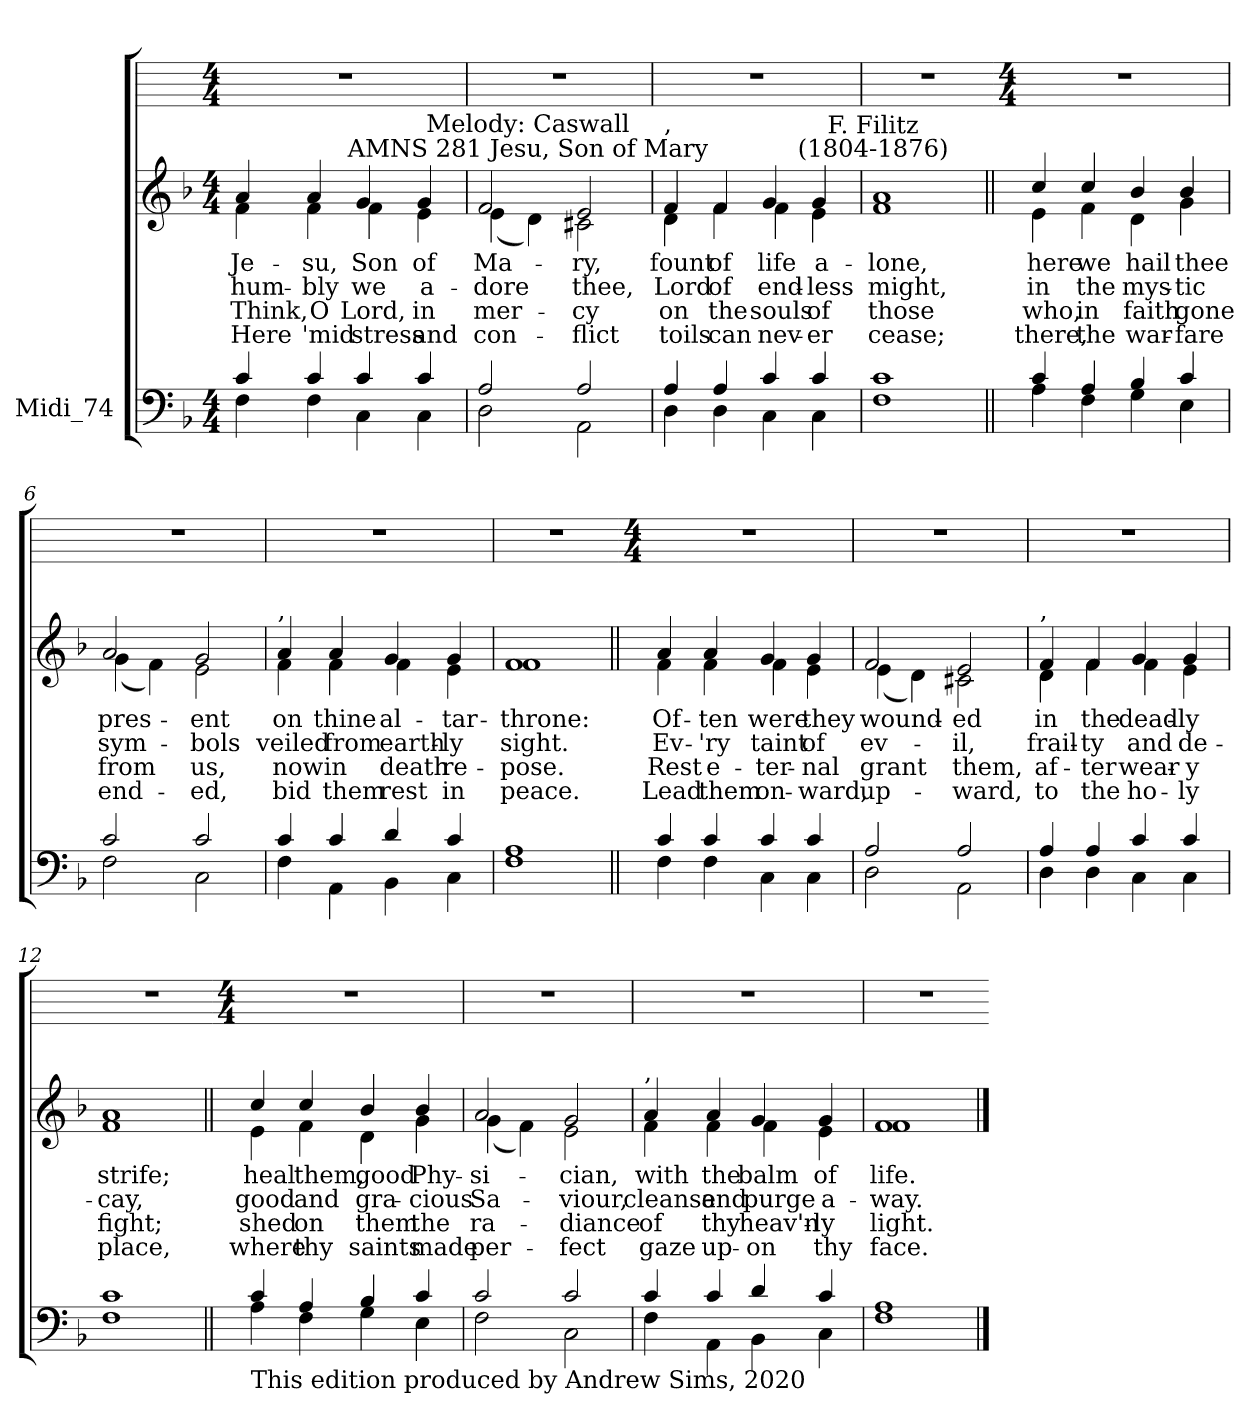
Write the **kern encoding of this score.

**kern	**kern	**text	**text	**text	**text	**kern
*part3	*part2	*part2	*part2	*part2	*part2	*part1
*staff3	*staff2	*staff2	*staff2	*staff2	*staff2	*staff1
*I"Midi_74	*	*	*	*	*	*
*clefF4	*clefG2	*	*	*	*	*
*k[b-]	*k[b-]	*	*	*	*	*
*F:	*F:	*	*	*	*	*
*M4/4	*M4/4	*	*	*	*	*M4/4
=1	=1	=1	=1	=1	=1	=1
*^	*	*	*	*	*	*
!	!	!LO:TX:a:cj:t=Translated from Swahili\nby E. S. Palmer (1856-1931)	!	!	!	!	!
!	!	!	!LO:LY:b	!LO:LY:b	!LO:LY:b	!LO:LY:b	!
*	*	*^	*	*	*	*	*
4c/	4F\	4a/	4f\	Je-	-hum-	-Think,	Here	1r
!	!	!	!	!LO:LY:b	!LO:LY:b	!LO:LY:b	!LO:LY:b	!
4c/	4F\	4a/	4f\	su,	bly	O	'mid	.
!	!	!	!	!LO:LY:b	!LO:LY:b	!LO:LY:b	!LO:LY:b	!
4c/	4C\	4g/	4f\	Son	we	Lord,	stress	.
!	!	!	!	!LO:LY:b	!LO:LY:b	!LO:LY:b	!LO:LY:b	!
4c/	4C\	4g/	4e\	of	a-	-in	and	.
=2	=2	=2	=2	=2	=2	=2	=2	=2
!	!	!	!	!LO:LY:b	!LO:LY:b	!LO:LY:b	!LO:LY:b	!
2A/	2D\	2f/	(<4e\	Ma-	-dore	mer-	-con-	1r
!	!	!	!LO:TX:a:cj:t=AMNS 281 Jesu, Son of Mary	!	!	!	!	!
!	!	!	!LO:TX:a:cj:t=Melody&colon; Caswall	!	!	!	!	!
.	.	.	4d\)	.	.	.	.	.
!	!	!	!	!LO:LY:b	!LO:LY:b	!LO:LY:b	!LO:LY:b	!
2A/	2AA\	2e/	2c#X\	-ry,	thee,	cy	flict	.
=3	=3	=3	=3	=3	=3	=3	=3	=3
!	!	!LO:TX:a:t=,	!	!	!	!	!	!
!	!	!	!	!LO:LY:b	!LO:LY:b	!LO:LY:b	!LO:LY:b	!
4A/	4D\	4f/	4d\	fount	Lord	on	toils	1r
!	!	!	!	!LO:LY:b	!LO:LY:b	!LO:LY:b	!LO:LY:b	!
4A/	4D\	4f/	4f\	of	of	the	can	.
!	!	!	!	!LO:LY:b	!LO:LY:b	!LO:LY:b	!LO:LY:b	!
4c/	4C\	4g/	4f\	life	end-	-souls	nev-	.
!	!	!	!	!LO:LY:b	!LO:LY:b	!LO:LY:b	!LO:LY:b	!
4c/	4C\	4g/	4e\	-a-	-less	of	er	.
=4	=4	=4	=4	=4	=4	=4	=4	=4
!	!	!LO:TX:a:cj:t=F. Filitz\n(1804-1876)	!	!	!	!	!	!
!	!	!	!	!LO:LY:b	!LO:LY:b	!LO:LY:b	!LO:LY:b	!
1c/	1F\	1a/	1f\	lone,	might,	those	cease;	1r
!!LO:LB:g=z
=5||	=5||	=5||	=5||	=5	=5	=5	=5	=5
*	*	*	*	*	*	*	*	*M4/4
!	!	!	!	!LO:LY:b	!LO:LY:b	!LO:LY:b	!LO:LY:b	!
4c/	4A\	4cc/	4e\	here	in	who,	there,	1r
!	!	!	!	!LO:LY:b	!LO:LY:b	!LO:LY:b	!LO:LY:b	!
4A/	4F\	4cc/	4f\	we	the	in	the	.
!	!	!	!	!LO:LY:b	!LO:LY:b	!LO:LY:b	!LO:LY:b	!
4B-/	4G\	4b-/	4d\	hail	mys-	-faith	war-	.
!	!	!	!	!LO:LY:b	!LO:LY:b	!LO:LY:b	!LO:LY:b	!
4c/	4E\	4b-/	4g\	-thee	tic	gone	fare	.
=6	=6	=6	=6	=6	=6	=6	=6	=6
!	!	!	!	!LO:LY:b	!LO:LY:b	!LO:LY:b	!LO:LY:b	!
2c/	2F\	2a/	(<4g\	pres-	-sym-	-from	end-	1r
.	.	.	4f\)	.	.	.	.	.
!	!	!	!	!LO:LY:b	!LO:LY:b	!LO:LY:b	!LO:LY:b	!
2c/	2C\	2g/	2e\	-ent	bols	us,	ed,	.
=7	=7	=7	=7	=7	=7	=7	=7	=7
!	!	!LO:TX:a:t=,	!	!	!	!	!	!
!	!	!	!	!LO:LY:b	!LO:LY:b	!LO:LY:b	!LO:LY:b	!
4c/	4F\	4a/	4f\	on	veiled	now	bid	1r
!	!	!	!	!LO:LY:b	!LO:LY:b	!LO:LY:b	!LO:LY:b	!
4c/	4AA\	4a/	4f\	thine	from	in	them	.
!	!	!	!	!LO:LY:b	!LO:LY:b	!LO:LY:b	!LO:LY:b	!
4d/	4BB-\	4g/	4f\	al-	-earth-	-death	rest	.
!	!	!	!	!LO:LY:b	!LO:LY:b	!LO:LY:b	!LO:LY:b	!
4c/	4C\	4g/	4e\	tar-	-ly	re-	-in	.
=8	=8	=8	=8	=8	=8	=8	=8	=8
!	!	!	!	!LO:LY:b	!LO:LY:b	!LO:LY:b	!LO:LY:b	!
1A/	1F\	1f/	1f\	throne:	sight.	pose.	peace.	1r
!!LO:LB:g=z
=9||	=9||	=9||	=9||	=9	=9	=9	=9	=9
*	*	*	*	*	*	*	*	*M4/4
!	!	!	!	!LO:LY:b	!LO:LY:b	!LO:LY:b	!LO:LY:b	!
4c/	4F\	4a/	4f\	Of-	-Ev-	-Rest	Lead	1r
!	!	!	!	!LO:LY:b	!LO:LY:b	!LO:LY:b	!LO:LY:b	!
4c/	4F\	4a/	4f\	ten	'ry	e-	-them	.
!	!	!	!	!LO:LY:b	!LO:LY:b	!LO:LY:b	!LO:LY:b	!
4c/	4C\	4g/	4f\	were	taint	ter-	-on-	.
!	!	!	!	!LO:LY:b	!LO:LY:b	!LO:LY:b	!LO:LY:b	!
4c/	4C\	4g/	4e\	-they	of	nal	ward,	.
=10	=10	=10	=10	=10	=10	=10	=10	=10
!	!	!	!	!LO:LY:b	!LO:LY:b	!LO:LY:b	!LO:LY:b	!
2A/	2D\	2f/	(<4e\	wound-	-ev-	-grant	up-	1r
.	.	.	4d\)	.	.	.	.	.
!	!	!	!	!LO:LY:b	!LO:LY:b	!LO:LY:b	!LO:LY:b	!
2A/	2AA\	2e/	2c#X\	-ed	il,	them,	ward,	.
=11	=11	=11	=11	=11	=11	=11	=11	=11
!	!	!LO:TX:a:t=,	!	!	!	!	!	!
!	!	!	!	!LO:LY:b	!LO:LY:b	!LO:LY:b	!LO:LY:b	!
4A/	4D\	4f/	4d\	in	frail-	-af-	-to	1r
!	!	!	!	!LO:LY:b	!LO:LY:b	!LO:LY:b	!LO:LY:b	!
4A/	4D\	4f/	4f\	the	ty	ter	the	.
!	!	!	!	!LO:LY:b	!LO:LY:b	!LO:LY:b	!LO:LY:b	!
4c/	4C\	4g/	4f\	dead-	-and	wear-	-ho-	.
!	!	!	!	!LO:LY:b	!LO:LY:b	!LO:LY:b	!LO:LY:b	!
4c/	4C\	4g/	4e\	-ly	de-	-y	ly	.
=12	=12	=12	=12	=12	=12	=12	=12	=12
!	!	!	!	!LO:LY:b	!LO:LY:b	!LO:LY:b	!LO:LY:b	!
1c/	1F\	1a/	1f\	strife;	cay,	fight;	place,	1r
!!LO:LB:g=z
=13||	=13||	=13||	=13||	=13	=13	=13	=13	=13
*	*	*	*	*	*	*	*	*M4/4
!LO:TX:b:t=This edition produced by Andrew Sims, 2020	!	!	!	!	!	!	!	!
!	!	!	!	!LO:LY:b	!LO:LY:b	!LO:LY:b	!LO:LY:b	!
4c/	4A\	4cc/	4e\	heal	good	shed	where	1r
!	!	!	!	!LO:LY:b	!LO:LY:b	!LO:LY:b	!LO:LY:b	!
4A/	4F\	4cc/	4f\	them,	and	on	thy	.
!	!	!	!	!LO:LY:b	!LO:LY:b	!LO:LY:b	!LO:LY:b	!
4B-/	4G\	4b-/	4d\	good	gra-	-them	saints	.
!	!	!	!	!LO:LY:b	!LO:LY:b	!LO:LY:b	!LO:LY:b	!
4c/	4E\	4b-/	4g\	Phy-	-cious	the	made	.
=14	=14	=14	=14	=14	=14	=14	=14	=14
!	!	!	!	!LO:LY:b	!LO:LY:b	!LO:LY:b	!LO:LY:b	!
2c/	2F\	2a/	(<4g\	si-	-Sa-	-ra-	-per-	1r
.	.	.	4f\)	.	.	.	.	.
!	!	!	!	!LO:LY:b	!LO:LY:b	!LO:LY:b	!LO:LY:b	!
2c/	2C\	2g/	2e\	-cian,	viour,	diance	fect	.
=15	=15	=15	=15	=15	=15	=15	=15	=15
!	!	!LO:TX:a:t=,	!	!	!	!	!	!
!	!	!	!	!LO:LY:b	!LO:LY:b	!LO:LY:b	!LO:LY:b	!
4c/	4F\	4a/	4f\	with	cleanse	of	gaze	1r
!	!	!	!	!LO:LY:b	!LO:LY:b	!LO:LY:b	!LO:LY:b	!
4c/	4AA\	4a/	4f\	the	and	thy	up-	.
!	!	!	!	!LO:LY:b	!LO:LY:b	!LO:LY:b	!LO:LY:b	!
4d/	4BB-\	4g/	4f\	-balm	purge	heav'n-	-on	.
!	!	!	!	!LO:LY:b	!LO:LY:b	!LO:LY:b	!LO:LY:b	!
4c/	4C\	4g/	4e\	of	a-	-ly	thy	.
=16	=16	=16	=16	=16	=16	=16	=16	=16
!	!	!	!	!LO:LY:b	!LO:LY:b	!LO:LY:b	!LO:LY:b	!
1A/	1F\	1f/	1f\	life.	way.	light.	face.	1r
*v	*v	*	*	*	*	*	*	*
*	*v	*v	*	*	*	*	*
==	==	=	=	=	=	=
*-	*-	*-	*-	*-	*-	*-
